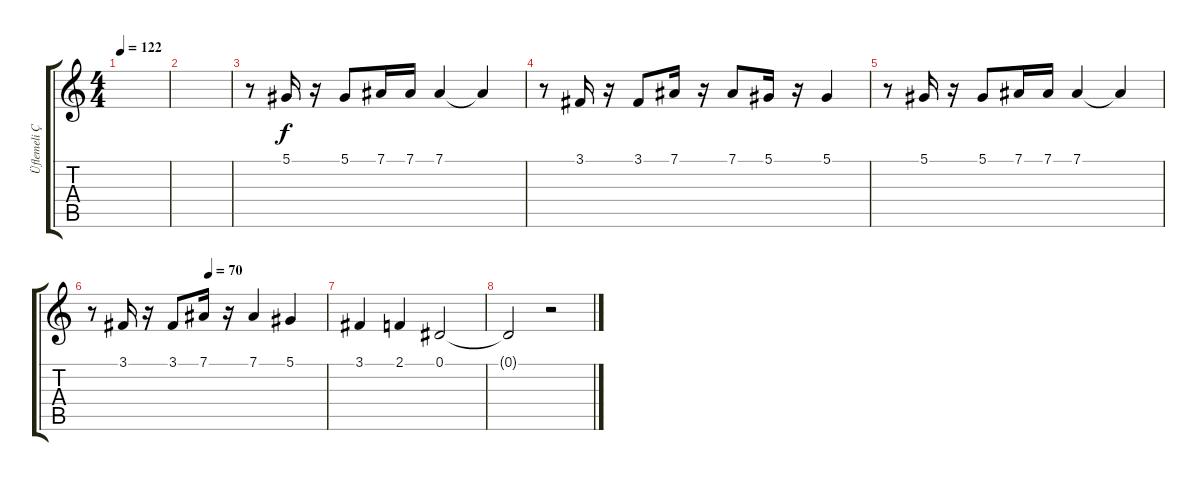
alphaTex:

\track ("Üflemeli Çalgıar-3" "Üflemeli Ç") {instrument trumpet}
\staff {score tabs}
\tuning (Eb4 Bb3 Gb3 Db3 Ab2 Eb2) {hide}
\ts (4 4)
\tempo 122
\clef g2
\ks c
|
|
r.8{volume 8} 5.1.16 r.16 5.1.8 7.1.16 7.1.16 7.1.4 7.1{t}.4 |
r.8 3.1.16 r.16 3.1.8 7.1.16 r.16 7.1.8 5.1.16 r.16 5.1.4 |
r.8 5.1.16 r.16 5.1.8 7.1.16 7.1.16 7.1.4 7.1{t}.4 |
\tempo (70 0.5)
r.8 3.1.16 r.16 3.1.8 7.1.16 r.16 7.1.4 5.1.4 |
3.1.4 2.1.4 0.1.2 |
0.1{t}.2 r.2
